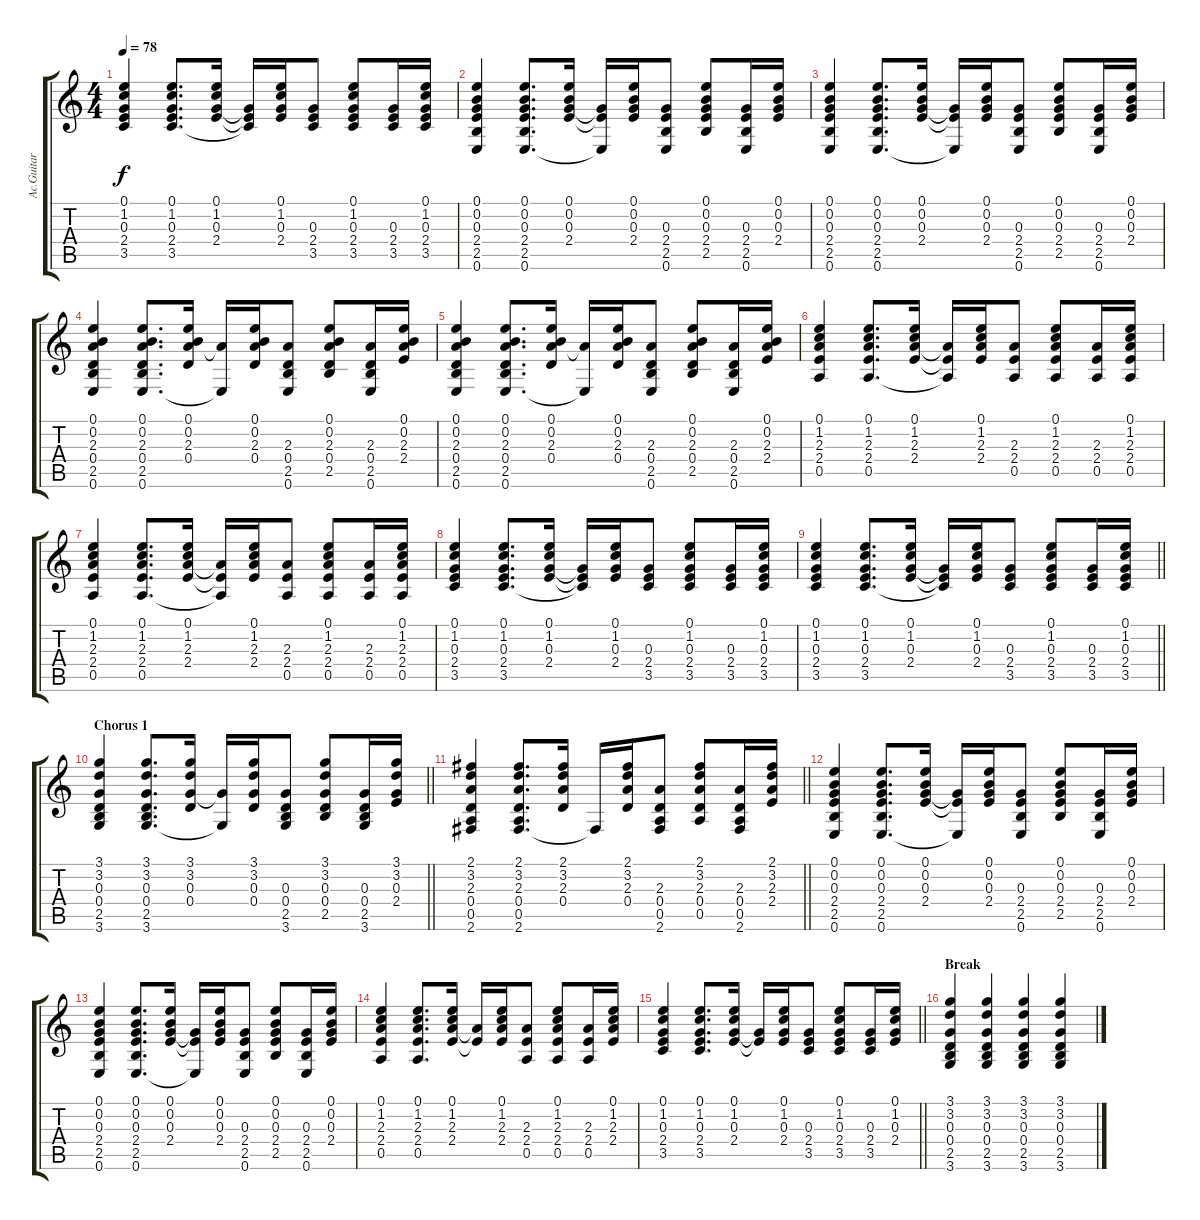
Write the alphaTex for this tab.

\track ("Ac.Guitar - N. Gallagher" "Ac.Guitar ") {instrument acousticguitarsteel}
\staff {score tabs}
\tuning (E4 B3 G3 D3 A2 E2) {hide}
\ts (4 4)
\tempo 78
\clef g2
\ks c
(0.1 1.2 0.3 2.4 3.5).4{dy f} (0.1 1.2 0.3 2.4 3.5).8{d} (0.1 1.2 0.3 2.4).16 (0.3{t} 2.4{t} 3.5{t}).16 (0.1 1.2 0.3 2.4).16 (0.3 2.4 3.5).8 (0.1 1.2 0.3 2.4 3.5).8 (0.3 2.4 3.5).16 (0.1 1.2 0.3 2.4 3.5).16 |
(0.1 0.2 0.3 2.4 2.5 0.6).4 (0.1 0.2 0.3 2.4 2.5 0.6).8{d} (0.1 0.2 0.3 2.4).16 (0.3{t} 2.4{t} 0.6{t}).16 (0.1 0.2 0.3 2.4).16 (0.3 2.4 2.5 0.6).8 (0.1 0.2 0.3 2.4 2.5).8 (0.3 2.4 2.5 0.6).16 (0.1 0.2 0.3 2.4).16 |
(0.1 0.2 0.3 2.4 2.5 0.6).4 (0.1 0.2 0.3 2.4 2.5 0.6).8{d} (0.1 0.2 0.3 2.4).16 (0.3{t} 2.4{t} 0.6{t}).16 (0.1 0.2 0.3 2.4).16 (0.3 2.4 2.5 0.6).8 (0.1 0.2 0.3 2.4 2.5).8 (0.3 2.4 2.5 0.6).16 (0.1 0.2 0.3 2.4).16 |
(0.1 0.2 2.3 0.4 2.5 0.6).4 (0.1 0.2 2.3 0.4 2.5 0.6).8{d} (0.1 0.2 2.3 0.4).16 (2.3{t} 0.6{t}).16 (0.1 0.2 2.3 0.4).16 (2.3 0.4 2.5 0.6).8 (0.1 0.2 2.3 0.4 2.5).8 (2.3 0.4 2.5 0.6).16 (0.1 0.2 2.3 2.4).16 |
(0.1 0.2 2.3 0.4 2.5 0.6).4 (0.1 0.2 2.3 0.4 2.5 0.6).8{d} (0.1 0.2 2.3 0.4).16 (2.3{t} 0.6{t}).16 (0.1 0.2 2.3 0.4).16 (2.3 0.4 2.5 0.6).8 (0.1 0.2 2.3 0.4 2.5).8 (2.3 0.4 2.5 0.6).16 (0.1 0.2 2.3 2.4).16 |
(0.1 1.2 2.3 2.4 0.5).4 (0.1 1.2 2.3 2.4 0.5).8{d} (0.1 1.2 2.3 2.4).16 (2.3{t} 2.4{t} 0.5{t}).16 (0.1 1.2 2.3 2.4).16 (2.3 2.4 0.5).8 (0.1 1.2 2.3 2.4 0.5).8 (2.3 2.4 0.5).16 (0.1 1.2 2.3 2.4 0.5).16 |
(0.1 1.2 2.3 2.4 0.5).4 (0.1 1.2 2.3 2.4 0.5).8{d} (0.1 1.2 2.3 2.4).16 (2.3{t} 2.4{t} 0.5{t}).16 (0.1 1.2 2.3 2.4).16 (2.3 2.4 0.5).8 (0.1 1.2 2.3 2.4 0.5).8 (2.3 2.4 0.5).16 (0.1 1.2 2.3 2.4 0.5).16 |
(0.1 1.2 0.3 2.4 3.5).4 (0.1 1.2 0.3 2.4 3.5).8{d} (0.1 1.2 0.3 2.4).16 (0.3{t} 2.4{t} 3.5{t}).16 (0.1 1.2 0.3 2.4).16 (0.3 2.4 3.5).8 (0.1 1.2 0.3 2.4 3.5).8 (0.3 2.4 3.5).16 (0.1 1.2 0.3 2.4 3.5).16 |
\barLineRight lightlight
(0.1 1.2 0.3 2.4 3.5).4 (0.1 1.2 0.3 2.4 3.5).8{d} (0.1 1.2 0.3 2.4).16 (0.3{t} 2.4{t} 3.5{t}).16 (0.1 1.2 0.3 2.4).16 (0.3 2.4 3.5).8 (0.1 1.2 0.3 2.4 3.5).8 (0.3 2.4 3.5).16 (0.1 1.2 0.3 2.4 3.5).16 |
\section ("" "Chorus 1")
\barLineRight lightlight
(3.1 3.2 0.3 0.4 2.5 3.6).4 (3.1 3.2 0.3 0.4 2.5 3.6).8{d} (3.1 3.2 0.3 0.4).16 (0.3{t} 3.6{t}).16 (3.1 3.2 0.3 0.4).16 (0.3 0.4 2.5 3.6).8 (3.1 3.2 0.3 0.4 2.5).8 (0.3 0.4 2.5 3.6).16 (3.1 3.2 0.3 2.4).16 |
\barLineRight lightlight
(2.1 3.2 2.3 0.4 0.5 2.6).4 (2.1 3.2 2.3 0.4 0.5 2.6).8{d} (2.1 3.2 2.3 0.4).16 2.6{t}.16 (2.1 3.2 2.3 0.4).16 (2.3 0.4 0.5 2.6).8 (2.1 3.2 2.3 0.4 0.5).8 (2.3 0.4 0.5 2.6).16 (2.1 3.2 2.3 2.4).16 |
(0.1 0.2 0.3 2.4 2.5 0.6).4 (0.1 0.2 0.3 2.4 2.5 0.6).8{d} (0.1 0.2 0.3 2.4).16 (0.3{t} 2.4{t} 0.6{t}).16 (0.1 0.2 0.3 2.4).16 (0.3 2.4 2.5 0.6).8 (0.1 0.2 0.3 2.4 2.5).8 (0.3 2.4 2.5 0.6).16 (0.1 0.2 0.3 2.4).16 |
(0.1 0.2 0.3 2.4 2.5 0.6).4 (0.1 0.2 0.3 2.4 2.5 0.6).8{d} (0.1 0.2 0.3 2.4).16 (0.3{t} 2.4{t} 0.6{t}).16 (0.1 0.2 0.3 2.4).16 (0.3 2.4 2.5 0.6).8 (0.1 0.2 0.3 2.4 2.5).8 (0.3 2.4 2.5 0.6).16 (0.1 0.2 0.3 2.4).16 |
(0.1 1.2 2.3 2.4 0.5).4 (0.1 1.2 2.3 2.4 0.5).8{d} (0.1 1.2 2.3 2.4).16 (2.3{t} 2.4{t}).16 (0.1 1.2 2.3 2.4).16 (2.3 2.4 0.5).8 (0.1 1.2 2.3 2.4 0.5).8 (2.3 2.4 0.5).16 (0.1 1.2 2.3 2.4).16 |
\barLineRight lightlight
(0.1 1.2 0.3 2.4 3.5).4 (0.1 1.2 0.3 2.4 3.5).8{d} (0.1 1.2 0.3 2.4).16 (0.3{t} 2.4{t}).16 (0.1 1.2 0.3 2.4).16 (0.3 2.4 3.5).8 (0.1 1.2 0.3 2.4 3.5).8 (0.3 2.4 3.5).16 (0.1 1.2 0.3 2.4).16 |
\section ("" "Break")
(3.1 3.2 0.3 0.4 2.5 3.6).4 (3.1 3.2 0.3 0.4 2.5 3.6).4 (3.1 3.2 0.3 0.4 2.5 3.6).4 (3.1 3.2 0.3 0.4 2.5 3.6).4
